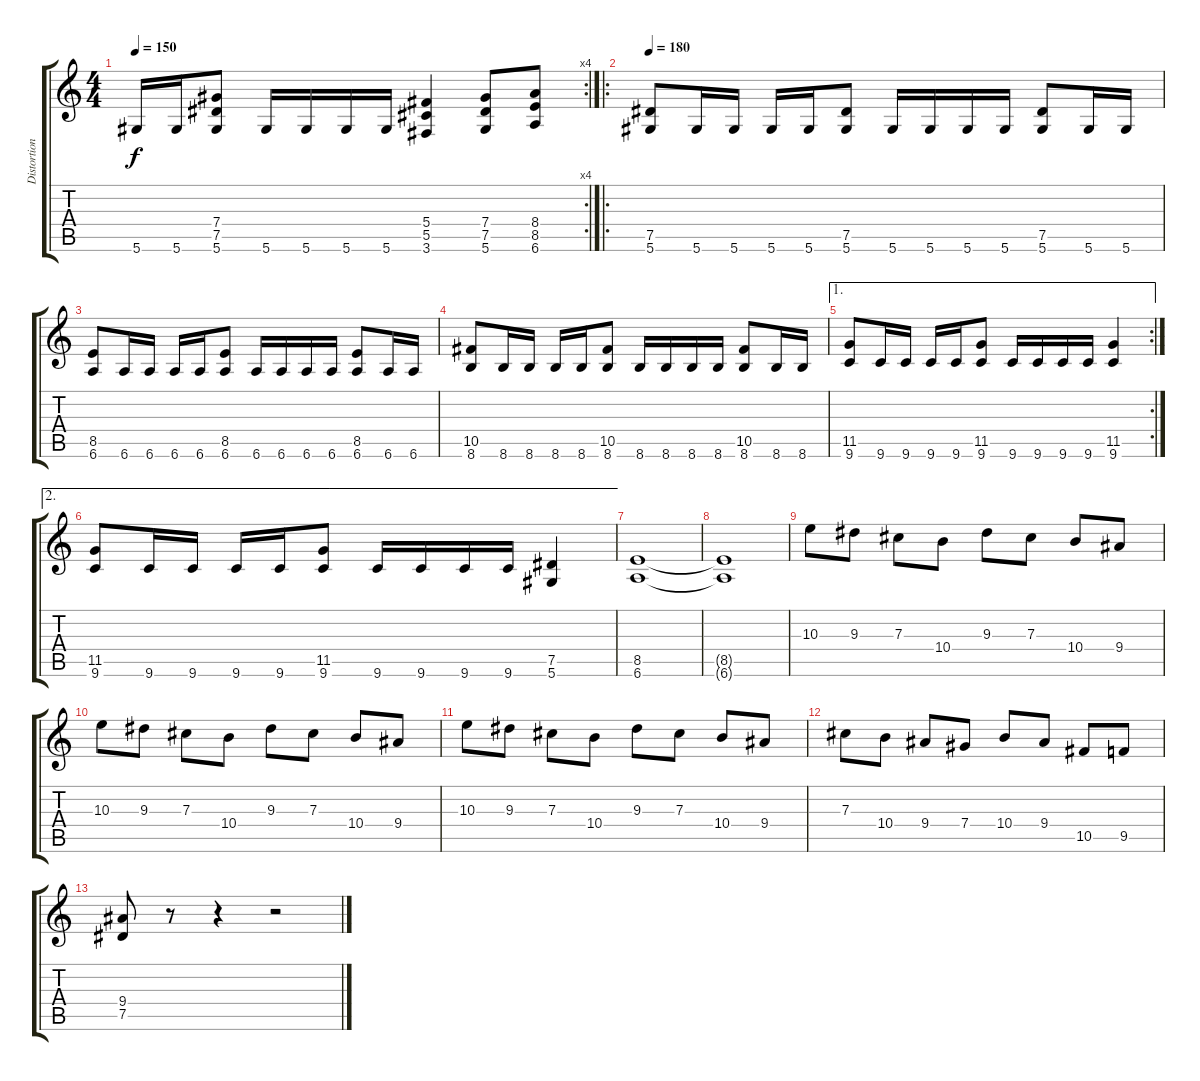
\track ("Distortion Guitar 1" "Distortion") {instrument distortionguitar}
\staff {score tabs}
\tuning (Eb4 Bb3 Gb3 Db3 Ab2 Eb2) {hide}
\rc 4
\ts (4 4)
\tempo 150
\clef g2
\ks c
5.6.16{dy f} 5.6.16 (7.4 7.5 5.6).8 5.6.16 5.6.16 5.6.16 5.6.16 (5.4 5.5 3.6).4 (7.4 7.5 5.6).8 (8.4 8.5 6.6).8 |
\ro
\tempo 180
(7.5 5.6).8 5.6.16 5.6.16 5.6.16 5.6.16 (7.5 5.6).8 5.6.16 5.6.16 5.6.16 5.6.16 (7.5 5.6).8 5.6.16 5.6.16 |
(8.5 6.6).8 6.6.16 6.6.16 6.6.16 6.6.16 (8.5 6.6).8 6.6.16 6.6.16 6.6.16 6.6.16 (8.5 6.6).8 6.6.16 6.6.16 |
(10.5 8.6).8 8.6.16 8.6.16 8.6.16 8.6.16 (10.5 8.6).8 8.6.16 8.6.16 8.6.16 8.6.16 (10.5 8.6).8 8.6.16 8.6.16 |
\ae 1
\rc 2
(11.5 9.6).8 9.6.16 9.6.16 9.6.16 9.6.16 (11.5 9.6).8 9.6.16 9.6.16 9.6.16 9.6.16 (11.5 9.6).4 |
\ae 2
(11.5 9.6).8 9.6.16 9.6.16 9.6.16 9.6.16 (11.5 9.6).8 9.6.16 9.6.16 9.6.16 9.6.16 (7.5 5.6).4 |
(8.5 6.6).1 |
(8.5{t} 6.6{t}).1 |
10.3.8 9.3.8 7.3.8 10.4.8 9.3.8 7.3.8 10.4.8 9.4.8 |
10.3.8 9.3.8 7.3.8 10.4.8 9.3.8 7.3.8 10.4.8 9.4.8 |
10.3.8 9.3.8 7.3.8 10.4.8 9.3.8 7.3.8 10.4.8 9.4.8 |
7.3.8 10.4.8 9.4.8 7.4.8 10.4.8 9.4.8 10.5.8 9.5.8 |
(9.4 7.5).8 r.8 r.4 r.2
